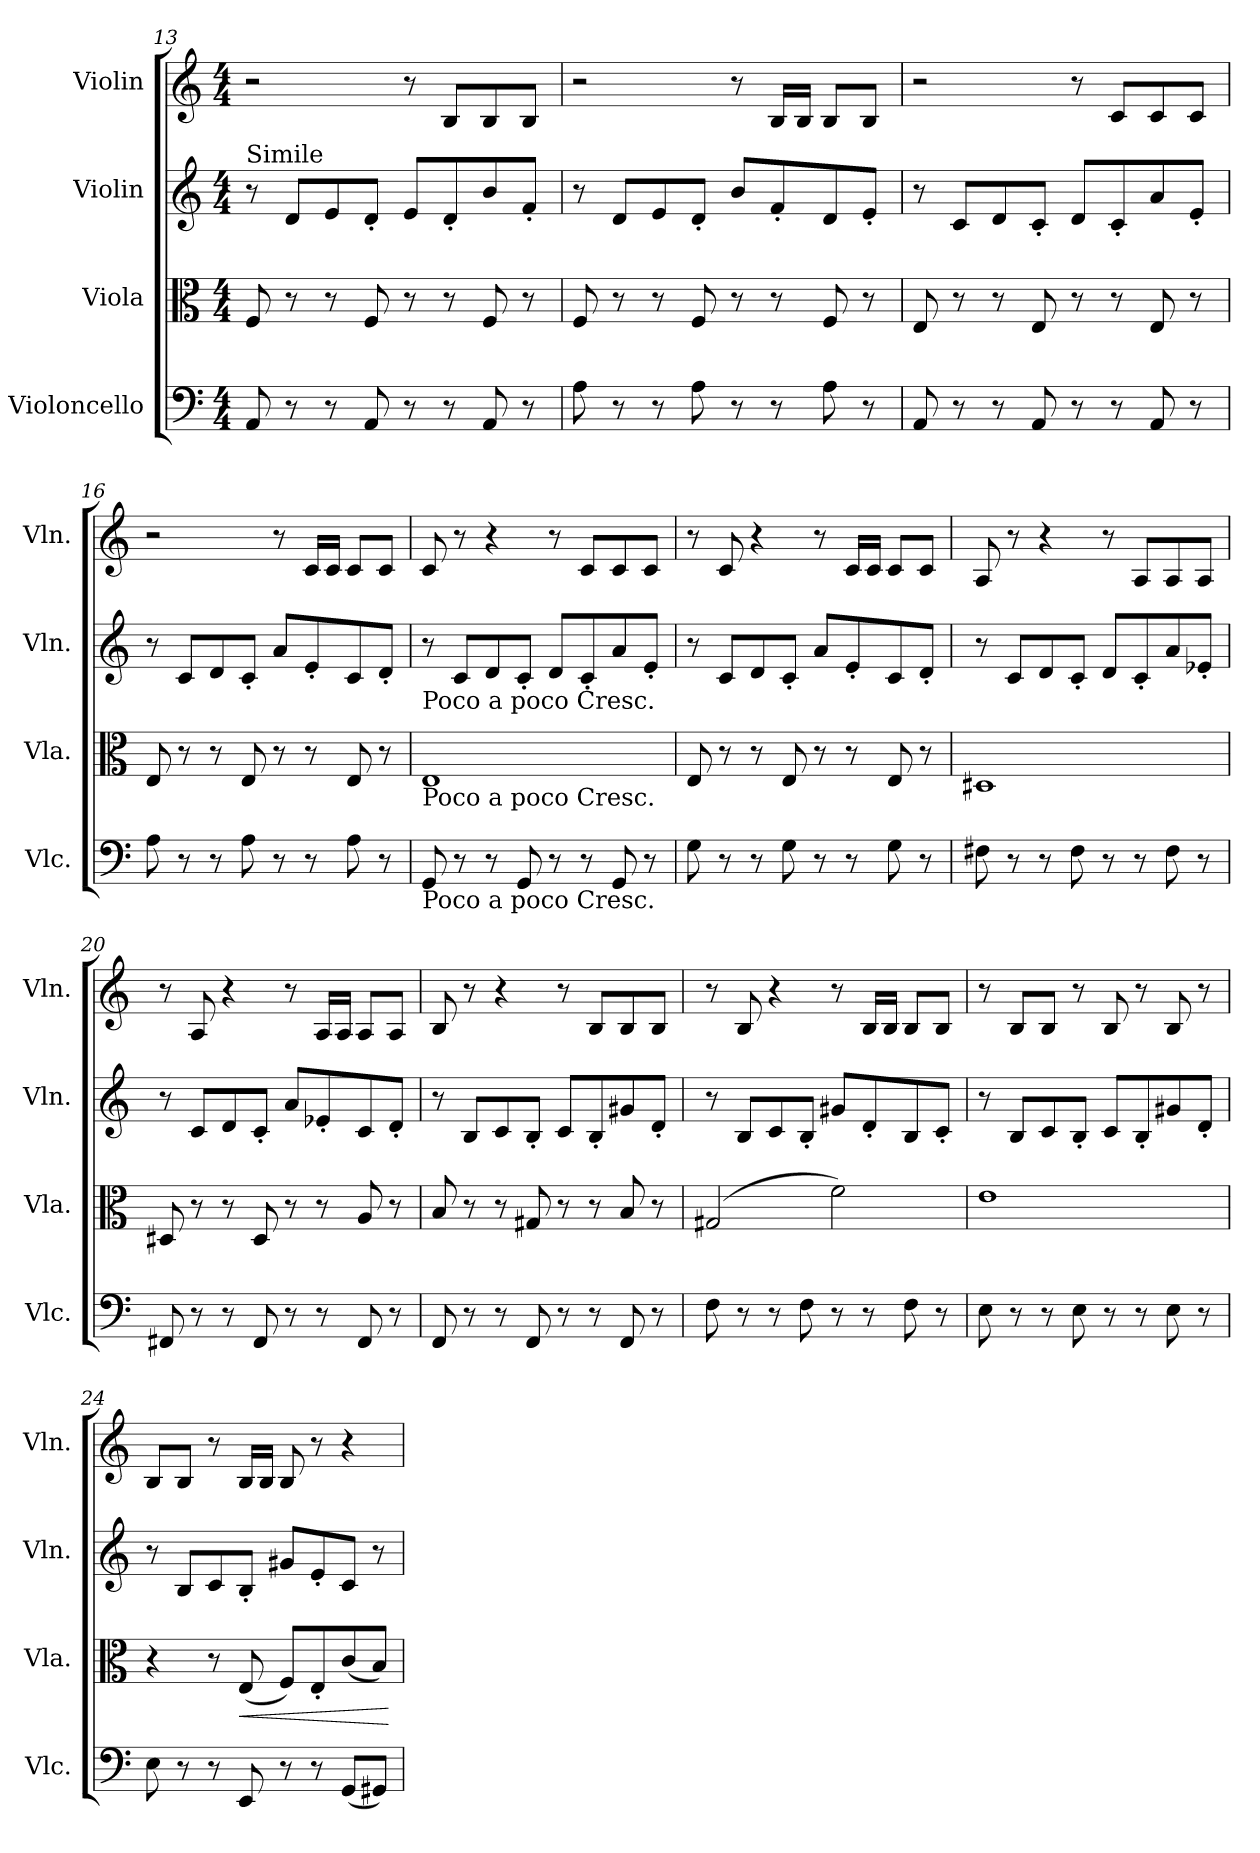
**kern	**kern	**dynam	**kern	**kern
*part4	*part3	*part3	*part2	*part1
*staff4	*staff3	*staff3	*staff2	*staff1
*I"Violoncello	*I"Viola	*	*I"Violin	*I"Violin
*I'Vlc.	*I'Vla.	*	*I'Vln.	*I'Vln.
*clefF4	*clefC3	*	*clefG2	*clefG2
*k[]	*k[]	*	*k[]	*k[]
*M4/4	*M4/4	*	*M4/4	*M4/4
=13	=13	=13	=13	=13
!	!	!	!LO:TX:a:t=Simile	!
8AA/	8F/	.	8r	2r
8r	8r	.	8d/L	.
8r	8r	.	8e/	.
8AA/	8F/	.	8d'/J	.
8r	8r	.	8e/L	8r
8r	8r	.	8d'/	8B/L
8AA/	8F/	.	8b/	8B/
8r	8r	.	8f'/J	8B/J
=14	=14	=14	=14	=14
8A\	8F/	.	8r	2r
8r	8r	.	8d/L	.
8r	8r	.	8e/	.
8A\	8F/	.	8d'/J	.
8r	8r	.	8b/L	8r
8r	8r	.	8f'/	16B/LL
.	.	.	.	16B/JJ
8A\	8F/	.	8d/	8B/L
8r	8r	.	8e'/J	8B/J
!!LO:LB:g=z
=15	=15	=15	=15	=15
8AA/	8E/	.	8r	2r
8r	8r	.	8c/L	.
8r	8r	.	8d/	.
8AA/	8E/	.	8c'/J	.
8r	8r	.	8d/L	8r
8r	8r	.	8c'/	8c/L
8AA/	8E/	.	8a/	8c/
8r	8r	.	8e'/J	8c/J
=16	=16	=16	=16	=16
8A\	8E/	.	8r	2r
8r	8r	.	8c/L	.
8r	8r	.	8d/	.
8A\	8E/	.	8c'/J	.
8r	8r	.	8a/L	8r
8r	8r	.	8e'/	16c/LL
.	.	.	.	16c/JJ
8A\	8E/	.	8c/	8c/L
8r	8r	.	8d'/J	8c/J
=17	=17	=17	=17	=17
!	!	!	!LO:TX:b:t=Poco a poco Cresc.	!
!	!LO:TX:b:t=Poco a poco Cresc.	!	!	!
!LO:TX:b:t=Poco a poco Cresc.	!	!	!	!
8GG/	1E	.	8r	8c/
8r	.	.	8c/L	8r
8r	.	.	8d/	4r
8GG/	.	.	8c'/J	.
8r	.	.	8d/L	8r
8r	.	.	8c'/	8c/L
8GG/	.	.	8a/	8c/
8r	.	.	8e'/J	8c/J
!!LO:LB:g=z
=18	=18	=18	=18	=18
8G\	8E/	.	8r	8r
8r	8r	.	8c/L	8c/
8r	8r	.	8d/	4r
8G\	8E/	.	8c'/J	.
8r	8r	.	8a/L	8r
8r	8r	.	8e'/	16c/LL
.	.	.	.	16c/JJ
8G\	8E/	.	8c/	8c/L
8r	8r	.	8d'/J	8c/J
=19	=19	=19	=19	=19
8F#X\	1D#X	.	8r	8A/
8r	.	.	8c/L	8r
8r	.	.	8d/	4r
8F#\	.	.	8c'/J	.
8r	.	.	8d/L	8r
8r	.	.	8c'/	8A/L
8F#\	.	.	8a/	8A/
8r	.	.	8e-X'/J	8A/J
=20	=20	=20	=20	=20
8FF#X/	8D#X/	.	8r	8r
8r	8r	.	8c/L	8A/
8r	8r	.	8d/	4r
8FF#/	8D#/	.	8c'/J	.
8r	8r	.	8a/L	8r
8r	8r	.	8e-X'/	16A/LL
.	.	.	.	16A/JJ
8FF#/	8A/	.	8c/	8A/L
8r	8r	.	8d'/J	8A/J
!!LO:PB:g=z
=21	=21	=21	=21	=21
8FF/	8B/	.	8r	8B/
8r	8r	.	8B/L	8r
8r	8r	.	8c/	4r
8FF/	8G#X/	.	8B'/J	.
8r	8r	.	8c/L	8r
8r	8r	.	8B'/	8B/L
8FF/	8B/	.	8g#X/	8B/
8r	8r	.	8d'/J	8B/J
=22	=22	=22	=22	=22
8F\	(2G#X/	.	8r	8r
8r	.	.	8B/L	8B/
8r	.	.	8c/	4r
8F\	.	.	8B'/J	.
8r	2f\)	.	8g#X/L	8r
8r	.	.	8d'/	16B/LL
.	.	.	.	16B/JJ
8F\	.	.	8B/	8B/L
8r	.	.	8c'/J	8B/J
=23	=23	=23	=23	=23
8E\	1e	.	8r	8r
8r	.	.	8B/L	8B/L
8r	.	.	8c/	8B/J
8E\	.	.	8B'/J	8r
8r	.	.	8c/L	8B/
8r	.	.	8B'/	8r
8E\	.	.	8g#X/	8B/
8r	.	.	8d'/J	8r
!!LO:LB:g=z
=24	=24	=24	=24	=24
8E\	4r	.	8r	8B/L
8r	.	.	8B/L	8B/J
8r	8r	.	8c/	8r
!	!	!LO:HP:b	!	!
8EE/	(8E/	<	8B'/J	16B/LL
.	.	.	.	16B/JJ
8r	8F/L)	.	8g#X/L	8B/
8r	8E'/	.	8e'/	8r
(8GG/L	(8c/	.	8c/J	4r
8GG#X/J)	8B/J)	.	8r	.
.	.	[	.	.
=	=	=	=	=
*-	*-	*-	*-	*-
